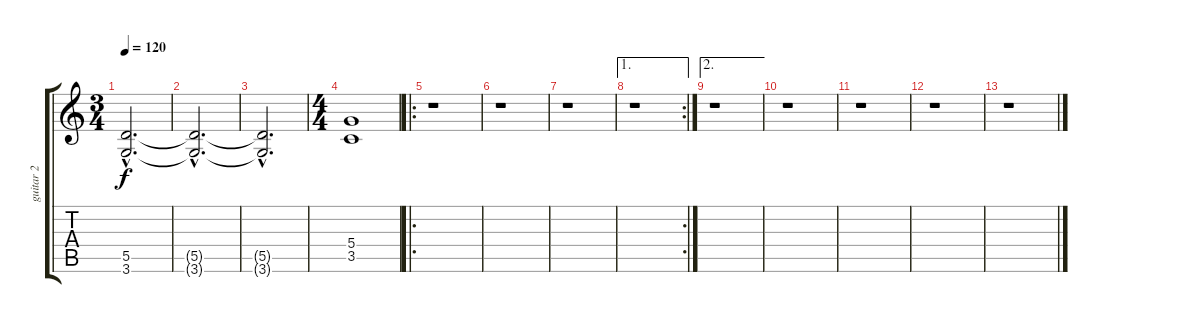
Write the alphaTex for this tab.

\track ("guitar 2" "guitar 2") {instrument distortionguitar}
\staff {score tabs}
\tuning (E4 B3 G3 D3 A2 E2) {hide}
\ts (3 4)
\tempo 120
\clef g2
\ks c
(5.5{hac} 3.6{hac}).2{d dy f} |
(5.5{hac t} 3.6{hac t}).2{d} |
(5.5{hac t} 3.6{hac t}).2{d} |
\ts (4 4)
(5.4 3.5).1 |
\ro
r.1 |
r.1 |
r.1 |
\ae 1
\rc 2
r.1 |
\ae 2
r.1 |
r.1 |
r.1 |
r.1 |
r.1
